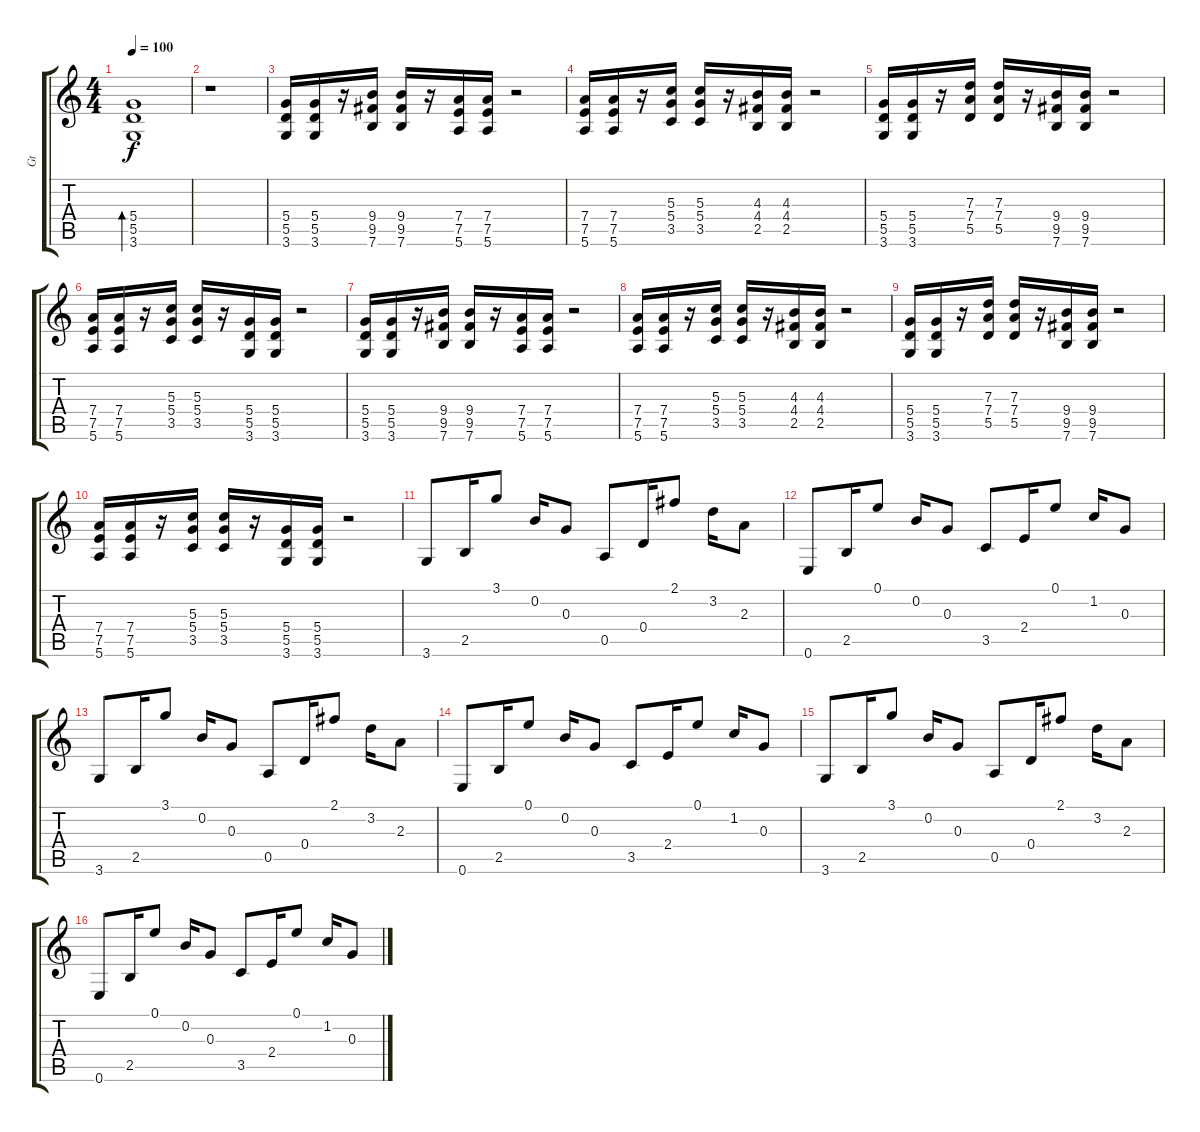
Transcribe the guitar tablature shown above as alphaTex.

\track ("Gt" "Gt") {instrument acousticguitarsteel}
\staff {score tabs}
\tuning (E4 B3 G3 D3 A2 E2) {hide}
\ts (4 4)
\tempo 100
\clef g2
\ks c
(5.4 5.5 3.6).1{bd 60 dy f} |
r.1{volume 10 instrument distortionguitar} |
(5.4 5.5 3.6).16 (5.4 5.5 3.6).16 r.16 (9.4 9.5 7.6).16 (9.4 9.5 7.6).16 r.16 (7.4 7.5 5.6).16 (7.4 7.5 5.6).16 r.2 |
(7.4 7.5 5.6).16 (7.4 7.5 5.6).16 r.16 (5.3 5.4 3.5).16 (5.3 5.4 3.5).16 r.16 (4.3 4.4 2.5).16 (4.3 4.4 2.5).16 r.2 |
(5.4 5.5 3.6).16 (5.4 5.5 3.6).16 r.16 (7.3 7.4 5.5).16 (7.3 7.4 5.5).16 r.16 (9.4 9.5 7.6).16 (9.4 9.5 7.6).16 r.2 |
(7.4 7.5 5.6).16 (7.4 7.5 5.6).16 r.16 (5.3 5.4 3.5).16 (5.3 5.4 3.5).16 r.16 (5.4 5.5 3.6).16 (5.4 5.5 3.6).16 r.2 |
(5.4 5.5 3.6).16 (5.4 5.5 3.6).16 r.16 (9.4 9.5 7.6).16 (9.4 9.5 7.6).16 r.16 (7.4 7.5 5.6).16 (7.4 7.5 5.6).16 r.2 |
(7.4 7.5 5.6).16 (7.4 7.5 5.6).16 r.16 (5.3 5.4 3.5).16 (5.3 5.4 3.5).16 r.16 (4.3 4.4 2.5).16 (4.3 4.4 2.5).16 r.2 |
(5.4 5.5 3.6).16 (5.4 5.5 3.6).16 r.16 (7.3 7.4 5.5).16 (7.3 7.4 5.5).16 r.16 (9.4 9.5 7.6).16 (9.4 9.5 7.6).16 r.2 |
(7.4 7.5 5.6).16 (7.4 7.5 5.6).16 r.16 (5.3 5.4 3.5).16 (5.3 5.4 3.5).16 r.16 (5.4 5.5 3.6).16 (5.4 5.5 3.6).16 r.2 |
3.6.8{volume 10 instrument acousticguitarsteel} 2.5.16 3.1.8 0.2.16 0.3.8 0.5.8 0.4.16 2.1.8 3.2.16 2.3.8 |
0.6.8 2.5.16 0.1.8 0.2.16 0.3.8 3.5.8 2.4.16 0.1.8 1.2.16 0.3.8 |
3.6.8 2.5.16 3.1.8 0.2.16 0.3.8 0.5.8 0.4.16 2.1.8 3.2.16 2.3.8 |
0.6.8 2.5.16 0.1.8 0.2.16 0.3.8 3.5.8 2.4.16 0.1.8 1.2.16 0.3.8 |
3.6.8 2.5.16 3.1.8 0.2.16 0.3.8 0.5.8 0.4.16 2.1.8 3.2.16 2.3.8 |
0.6.8 2.5.16 0.1.8 0.2.16 0.3.8 3.5.8 2.4.16 0.1.8 1.2.16 0.3.8
